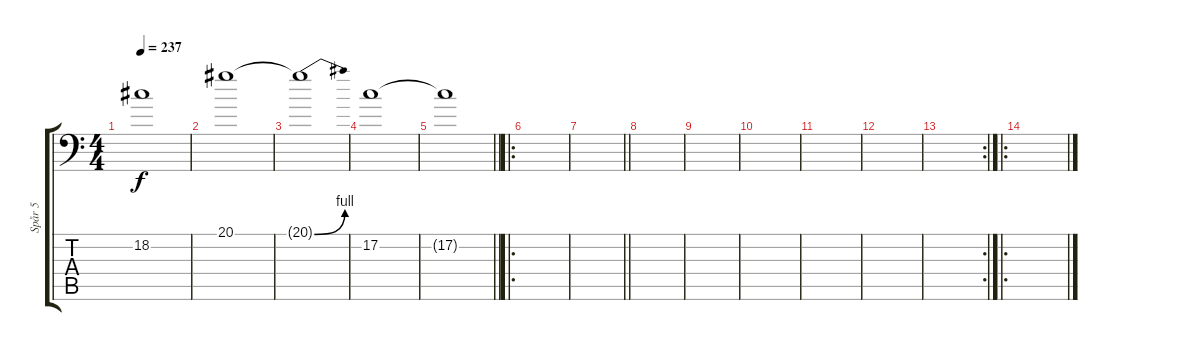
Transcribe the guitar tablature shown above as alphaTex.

\track ("Spår 5" "Spår 5") {instrument pad7halo}
\staff {score tabs}
\tuning (C4 G3 Eb3 Bb2 F2 Bb1) {hide}
\ts (4 4)
\tempo 237
\clef f4
\ks c
18.2.1{dy f} |
20.1.1 |
20.1{be (bend 0 0 60 4) t}.1 |
17.2.1 |
\barLineRight lightlight
17.2{t}.1 |
\ro
|
\barLineRight lightlight
|
|
|
|
|
|
\rc 2
|
\ro
